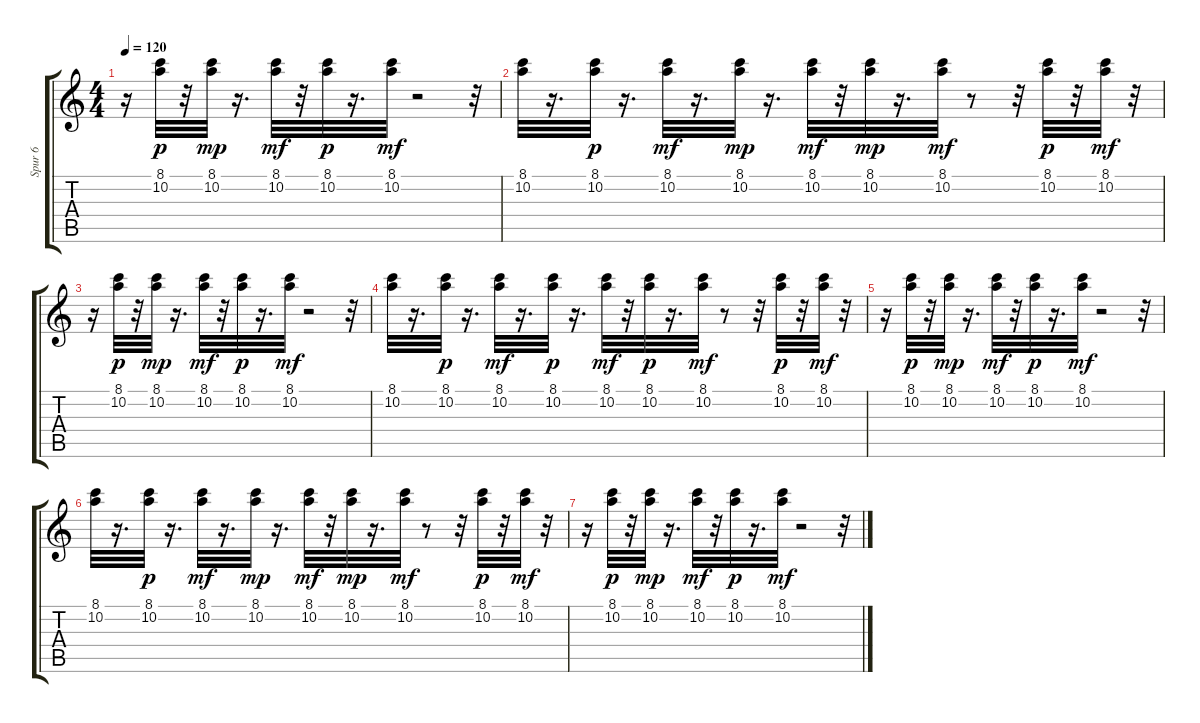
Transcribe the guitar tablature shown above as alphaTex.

\track ("Spur 6" "Spur 6") {instrument electricguitarclean}
\staff {score tabs}
\tuning (E4 B3 G3 D3 A2 E2) {hide}
\ts (4 4)
\tempo 120
\clef g2
\ks c
r.16{dy mf} (8.1 10.2).32{dy p} r.32 (8.1 10.2).32{dy mp} r.16{d} (8.1 10.2).32{dy mf} r.32 (8.1 10.2).32{dy p} r.16{d} (8.1 10.2).32{dy mf} r.2 r.32 |
(8.1 10.2).32 r.16{d} (8.1 10.2).32{dy p} r.16{d} (8.1 10.2).32{dy mf} r.16{d} (8.1 10.2).32{dy mp} r.16{d} (8.1 10.2).32{dy mf} r.32 (8.1 10.2).32{dy mp} r.16{d} (8.1 10.2).32{dy mf} r.8 r.32 (8.1 10.2).32{dy p} r.32 (8.1 10.2).32{dy mf} r.32 |
r.16 (8.1 10.2).32{dy p} r.32 (8.1 10.2).32{dy mp} r.16{d} (8.1 10.2).32{dy mf} r.32 (8.1 10.2).32{dy p} r.16{d} (8.1 10.2).32{dy mf} r.2 r.32 |
(8.1 10.2).32 r.16{d} (8.1 10.2).32{dy p} r.16{d} (8.1 10.2).32{dy mf} r.16{d} (8.1 10.2).32{dy p} r.16{d} (8.1 10.2).32{dy mf} r.32 (8.1 10.2).32{dy p} r.16{d} (8.1 10.2).32{dy mf} r.8 r.32 (8.1 10.2).32{dy p} r.32 (8.1 10.2).32{dy mf} r.32 |
r.16 (8.1 10.2).32{dy p} r.32 (8.1 10.2).32{dy mp} r.16{d} (8.1 10.2).32{dy mf} r.32 (8.1 10.2).32{dy p} r.16{d} (8.1 10.2).32{dy mf} r.2 r.32 |
(8.1 10.2).32 r.16{d} (8.1 10.2).32{dy p} r.16{d} (8.1 10.2).32{dy mf} r.16{d} (8.1 10.2).32{dy mp} r.16{d} (8.1 10.2).32{dy mf} r.32 (8.1 10.2).32{dy mp} r.16{d} (8.1 10.2).32{dy mf} r.8 r.32 (8.1 10.2).32{dy p} r.32 (8.1 10.2).32{dy mf} r.32 |
r.16 (8.1 10.2).32{dy p} r.32 (8.1 10.2).32{dy mp} r.16{d} (8.1 10.2).32{dy mf} r.32 (8.1 10.2).32{dy p} r.16{d} (8.1 10.2).32{dy mf} r.2 r.32
